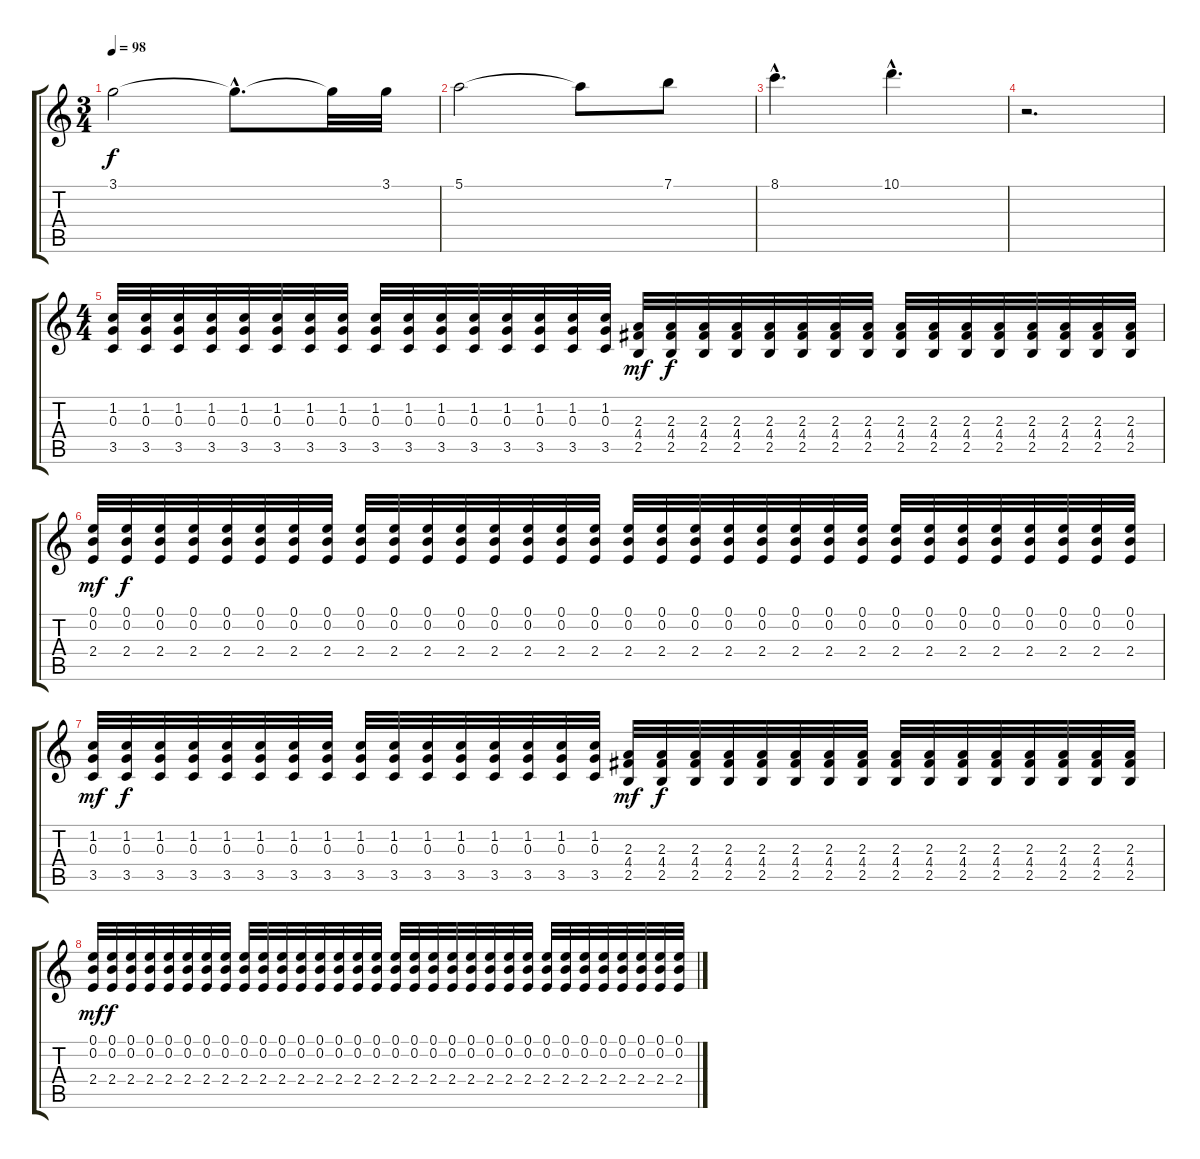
\track "" {instrument overdrivenguitar}
\staff {score tabs}
\tuning (E4 B3 G3 D3 A2 E2) {hide}
\ts (3 4)
\tempo 98
\clef g2
\ks c
3.1.2{dy f} 3.1{hac t}.8{d} 3.1{t}.32 3.1.32 |
5.1.2 5.1{t}.8 7.1.8 |
8.1{hac}.4{d} 10.1{hac}.4{d} |
r.2{d} |
\ts (4 4)
(1.2 0.3 3.5).32 (1.2 0.3 3.5).32 (1.2 0.3 3.5).32 (1.2 0.3 3.5).32 (1.2 0.3 3.5).32 (1.2 0.3 3.5).32 (1.2 0.3 3.5).32 (1.2 0.3 3.5).32 (1.2 0.3 3.5).32 (1.2 0.3 3.5).32 (1.2 0.3 3.5).32 (1.2 0.3 3.5).32 (1.2 0.3 3.5).32 (1.2 0.3 3.5).32 (1.2 0.3 3.5).32 (1.2 0.3 3.5).32 (2.3 4.4 2.5).32{dy mf} (2.3 4.4 2.5).32{dy f} (2.3 4.4 2.5).32 (2.3 4.4 2.5).32 (2.3 4.4 2.5).32 (2.3 4.4 2.5).32 (2.3 4.4 2.5).32 (2.3 4.4 2.5).32 (2.3 4.4 2.5).32 (2.3 4.4 2.5).32 (2.3 4.4 2.5).32 (2.3 4.4 2.5).32 (2.3 4.4 2.5).32 (2.3 4.4 2.5).32 (2.3 4.4 2.5).32 (2.3 4.4 2.5).32 |
(0.1 0.2 2.4).32{dy mf} (0.1 0.2 2.4).32{dy f} (0.1 0.2 2.4).32 (0.1 0.2 2.4).32 (0.1 0.2 2.4).32 (0.1 0.2 2.4).32 (0.1 0.2 2.4).32 (0.1 0.2 2.4).32 (0.1 0.2 2.4).32 (0.1 0.2 2.4).32 (0.1 0.2 2.4).32 (0.1 0.2 2.4).32 (0.1 0.2 2.4).32 (0.1 0.2 2.4).32 (0.1 0.2 2.4).32 (0.1 0.2 2.4).32 (0.1 0.2 2.4).32 (0.1 0.2 2.4).32 (0.1 0.2 2.4).32 (0.1 0.2 2.4).32 (0.1 0.2 2.4).32 (0.1 0.2 2.4).32 (0.1 0.2 2.4).32 (0.1 0.2 2.4).32 (0.1 0.2 2.4).32 (0.1 0.2 2.4).32 (0.1 0.2 2.4).32 (0.1 0.2 2.4).32 (0.1 0.2 2.4).32 (0.1 0.2 2.4).32 (0.1 0.2 2.4).32 (0.1 0.2 2.4).32 |
(1.2 0.3 3.5).32{dy mf} (1.2 0.3 3.5).32{dy f} (1.2 0.3 3.5).32 (1.2 0.3 3.5).32 (1.2 0.3 3.5).32 (1.2 0.3 3.5).32 (1.2 0.3 3.5).32 (1.2 0.3 3.5).32 (1.2 0.3 3.5).32 (1.2 0.3 3.5).32 (1.2 0.3 3.5).32 (1.2 0.3 3.5).32 (1.2 0.3 3.5).32 (1.2 0.3 3.5).32 (1.2 0.3 3.5).32 (1.2 0.3 3.5).32 (2.3 4.4 2.5).32{dy mf} (2.3 4.4 2.5).32{dy f} (2.3 4.4 2.5).32 (2.3 4.4 2.5).32 (2.3 4.4 2.5).32 (2.3 4.4 2.5).32 (2.3 4.4 2.5).32 (2.3 4.4 2.5).32 (2.3 4.4 2.5).32 (2.3 4.4 2.5).32 (2.3 4.4 2.5).32 (2.3 4.4 2.5).32 (2.3 4.4 2.5).32 (2.3 4.4 2.5).32 (2.3 4.4 2.5).32 (2.3 4.4 2.5).32 |
(0.1 0.2 2.4).32{dy mf} (0.1 0.2 2.4).32{dy f} (0.1 0.2 2.4).32 (0.1 0.2 2.4).32 (0.1 0.2 2.4).32 (0.1 0.2 2.4).32 (0.1 0.2 2.4).32 (0.1 0.2 2.4).32 (0.1 0.2 2.4).32 (0.1 0.2 2.4).32 (0.1 0.2 2.4).32 (0.1 0.2 2.4).32 (0.1 0.2 2.4).32 (0.1 0.2 2.4).32 (0.1 0.2 2.4).32 (0.1 0.2 2.4).32 (0.1 0.2 2.4).32 (0.1 0.2 2.4).32 (0.1 0.2 2.4).32 (0.1 0.2 2.4).32 (0.1 0.2 2.4).32 (0.1 0.2 2.4).32 (0.1 0.2 2.4).32 (0.1 0.2 2.4).32 (0.1 0.2 2.4).32 (0.1 0.2 2.4).32 (0.1 0.2 2.4).32 (0.1 0.2 2.4).32 (0.1 0.2 2.4).32 (0.1 0.2 2.4).32 (0.1 0.2 2.4).32 (0.1 0.2 2.4).32
